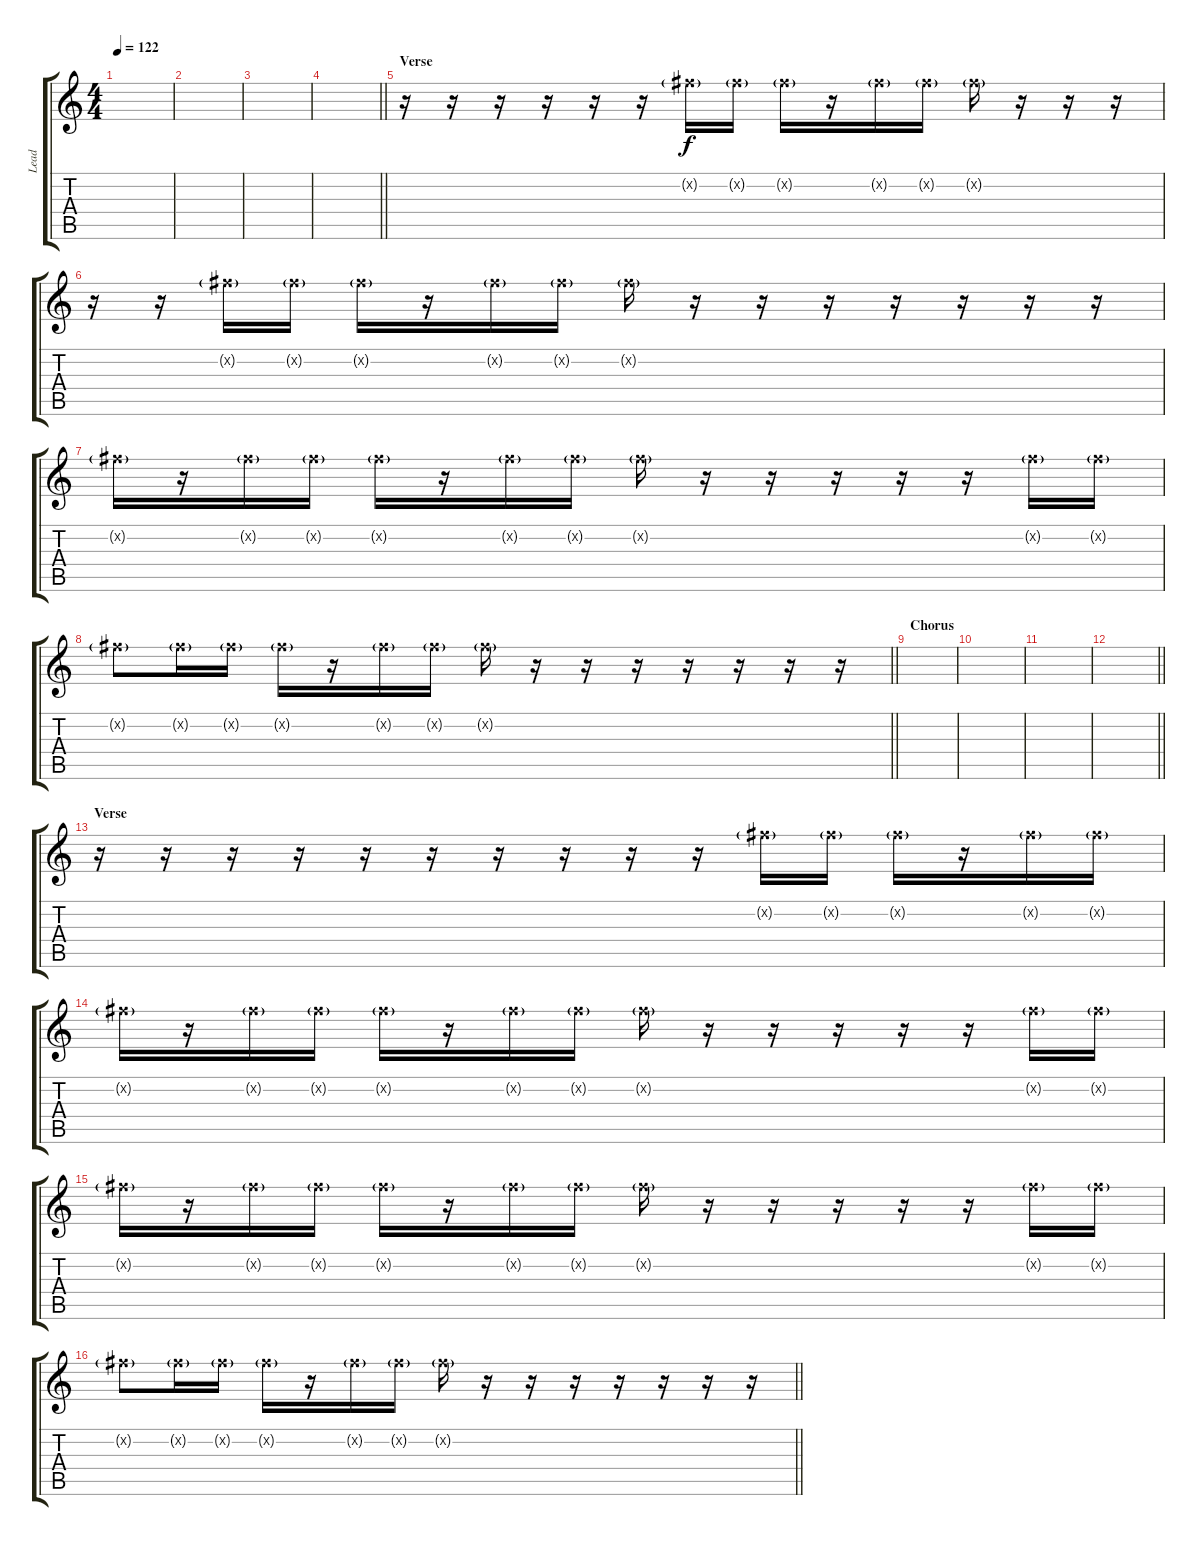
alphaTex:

\track ("Lead" "Lead") {instrument electricguitarclean}
\staff {score tabs}
\tuning (E4 B3 G3 D3 A2 E2) {hide}
\ts (4 4)
\tempo 122
\clef g2
\ks c
|
|
|
\barLineRight lightlight
|
\section ("" "Verse")
r.16 r.16 r.16 r.16 r.16 r.16 7.2{g x}.16 7.2{g x}.16 7.2{g x}.16 r.16 7.2{g x}.16 7.2{g x}.16 7.2{g x}.16 r.16 r.16 r.16 |
r.16 r.16 7.2{g x}.16 7.2{g x}.16 7.2{g x}.16 r.16 7.2{g x}.16 7.2{g x}.16 7.2{g x}.16 r.16 r.16 r.16 r.16 r.16 r.16 r.16 |
7.2{g x}.16 r.16 7.2{g x}.16 7.2{g x}.16 7.2{g x}.16 r.16 7.2{g x}.16 7.2{g x}.16 7.2{g x}.16 r.16 r.16 r.16 r.16 r.16 7.2{g x}.16 7.2{g x}.16 |
\barLineRight lightlight
7.2{g x}.8 7.2{g x}.16 7.2{g x}.16 7.2{g x}.16 r.16 7.2{g x}.16 7.2{g x}.16 7.2{g x}.16 r.16 r.16 r.16 r.16 r.16 r.16 r.16 |
\section ("" "Chorus")
|
|
|
\barLineRight lightlight
|
\section ("" "Verse")
r.16 r.16 r.16 r.16 r.16 r.16 r.16 r.16 r.16 r.16 7.2{g x}.16 7.2{g x}.16 7.2{g x}.16 r.16 7.2{g x}.16 7.2{g x}.16 |
7.2{g x}.16 r.16 7.2{g x}.16 7.2{g x}.16 7.2{g x}.16 r.16 7.2{g x}.16 7.2{g x}.16 7.2{g x}.16 r.16 r.16 r.16 r.16 r.16 7.2{g x}.16 7.2{g x}.16 |
7.2{g x}.16 r.16 7.2{g x}.16 7.2{g x}.16 7.2{g x}.16 r.16 7.2{g x}.16 7.2{g x}.16 7.2{g x}.16 r.16 r.16 r.16 r.16 r.16 7.2{g x}.16 7.2{g x}.16 |
\barLineRight lightlight
7.2{g x}.8 7.2{g x}.16 7.2{g x}.16 7.2{g x}.16 r.16 7.2{g x}.16 7.2{g x}.16 7.2{g x}.16 r.16 r.16 r.16 r.16 r.16 r.16 r.16
